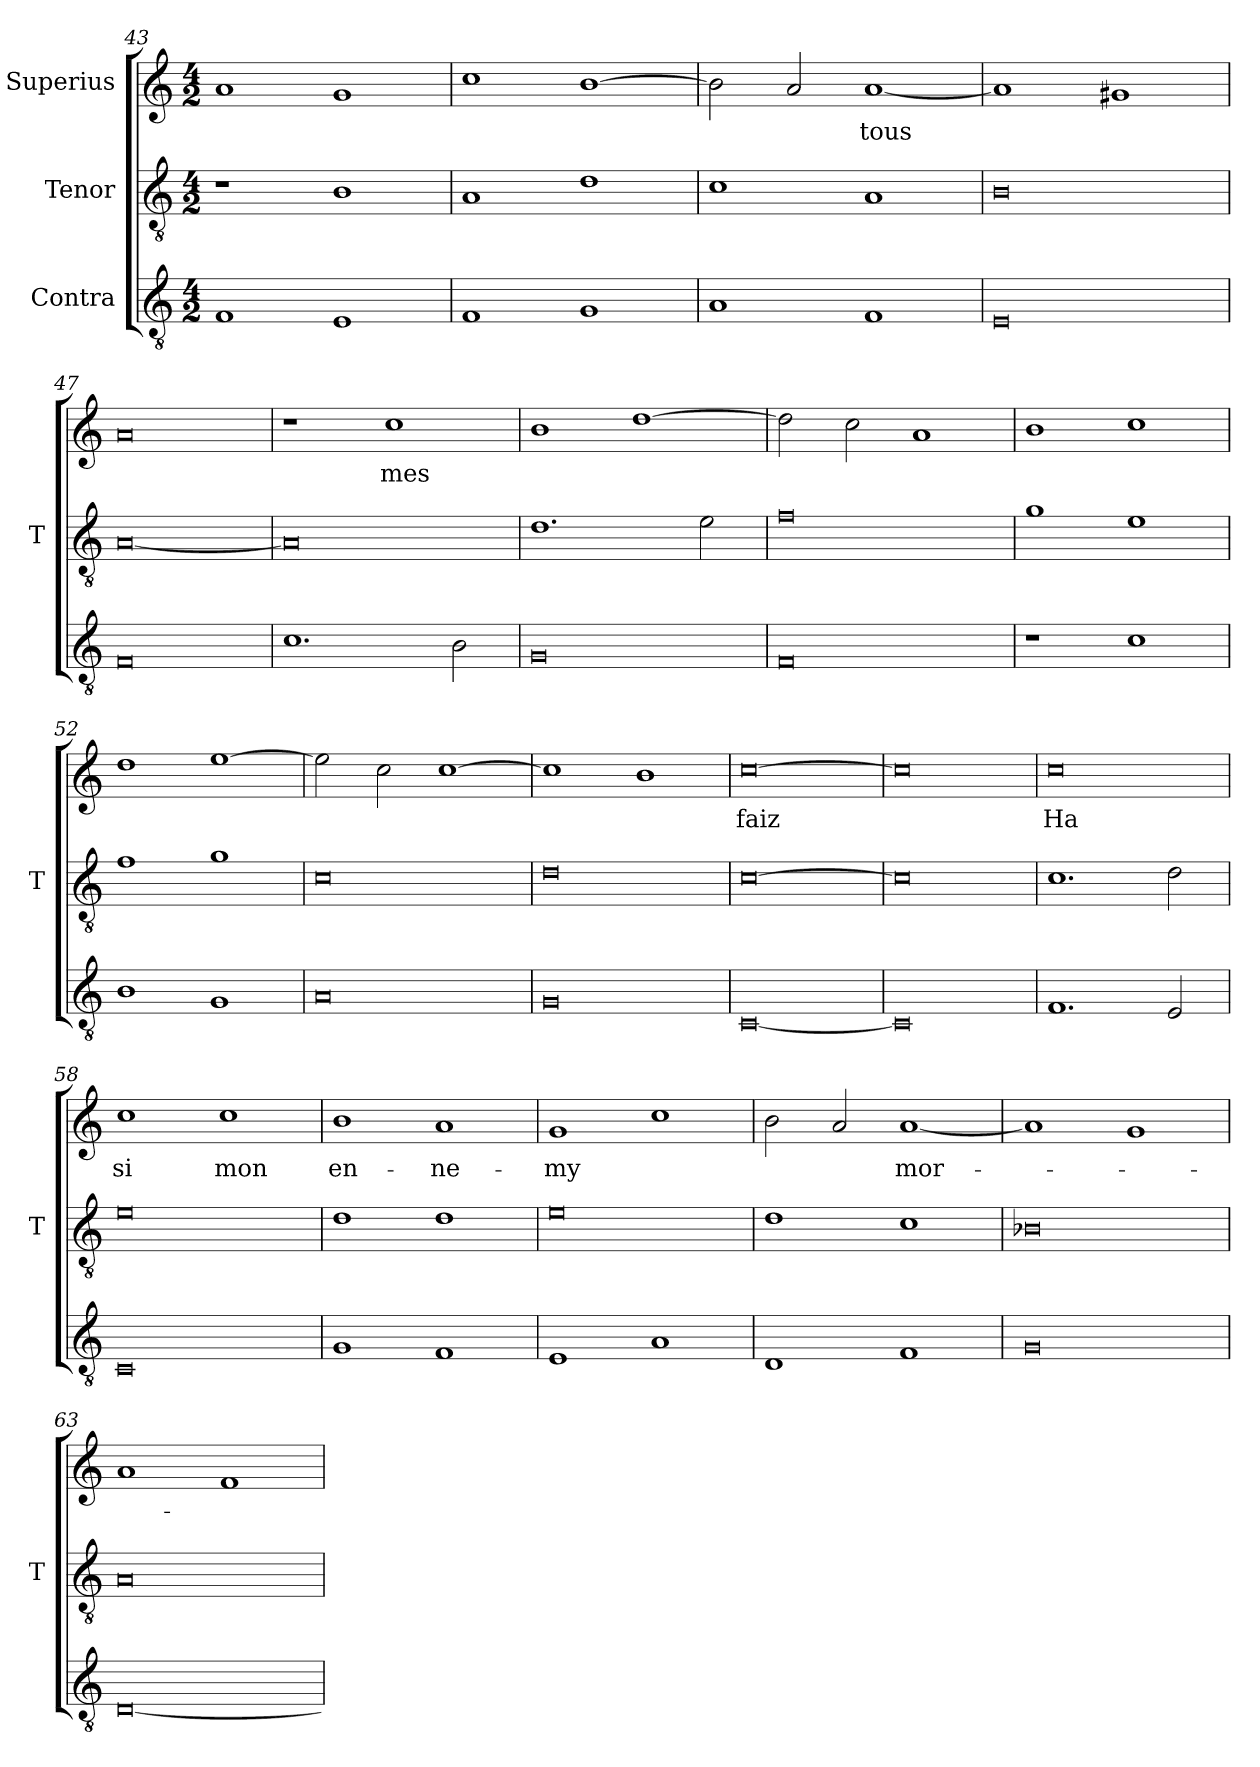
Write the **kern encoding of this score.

**kern	**kern	**kern	**text
*part3	*part2	*part1	*part1
*staff3	*staff2	*staff1	*staff1
*I"Contra	*I"Tenor	*I"Superius	*
*	*I'T	*	*
*clefGv2	*clefGv2	*clefG2	*
*M4/2	*M4/2	*M4/2	*
=43	=43	=43	=43
1F	1r	1a	.
1E	1B	1g	.
=44	=44	=44	=44
1F	1A	1cc	.
1G	1d	[1b	.
=45	=45	=45	=45
1A	1c	2b]	.
.	.	2a	.
1F	1A	[1a	-tous
=46	=46	=46	=46
0E	0B	1a]	.
.	.	1g#X	.
=47	=47	=47	=47
0F	[0A	0a	.
=48	=48	=48	=48
1.c	0A]	1r	.
.	.	1cc	-mes
2B	.	.	.
=49	=49	=49	=49
0G	1.d	1b	.
.	.	[1dd	.
.	2e	.	.
=50	=50	=50	=50
0F	0f	2dd]	.
.	.	2cc	.
.	.	1a	.
=51	=51	=51	=51
1r	1g	1b	.
1c	1e	1cc	.
=52	=52	=52	=52
1B	1f	1dd	.
1G	1g	[1ee	.
=53	=53	=53	=53
0A	0c	2ee]	.
.	.	2cc	.
.	.	[1cc	.
=54	=54	=54	=54
0G	0d	1cc]	.
.	.	1b	.
=55	=55	=55	=55
[0C	[0c	[0cc	-faiz
=56	=56	=56	=56
0C]	0c]	0cc]	.
=57	=57	=57	=57
1.F	1.c	0cc	-Ha
2E	2d	.	.
=58	=58	=58	=58
0C	0e	1cc	-si
.	.	1cc	-mon
=59	=59	=59	=59
1G	1d	1b	en-
1F	1d	1a	-ne-
=60	=60	=60	=60
1E	0e	1g	-my
1A	.	1cc	.
=61	=61	=61	=61
1D	1d	2b	.
.	.	2a	.
1F	1c	[1a	mor-
=62	=62	=62	=62
0G	0B-X	1a]	.
.	.	1g	.
=63	=63	=63	=63
[0D	0A	1a	.
.	.	1f	.
=	=	=	=
*-	*-	*-	*-
